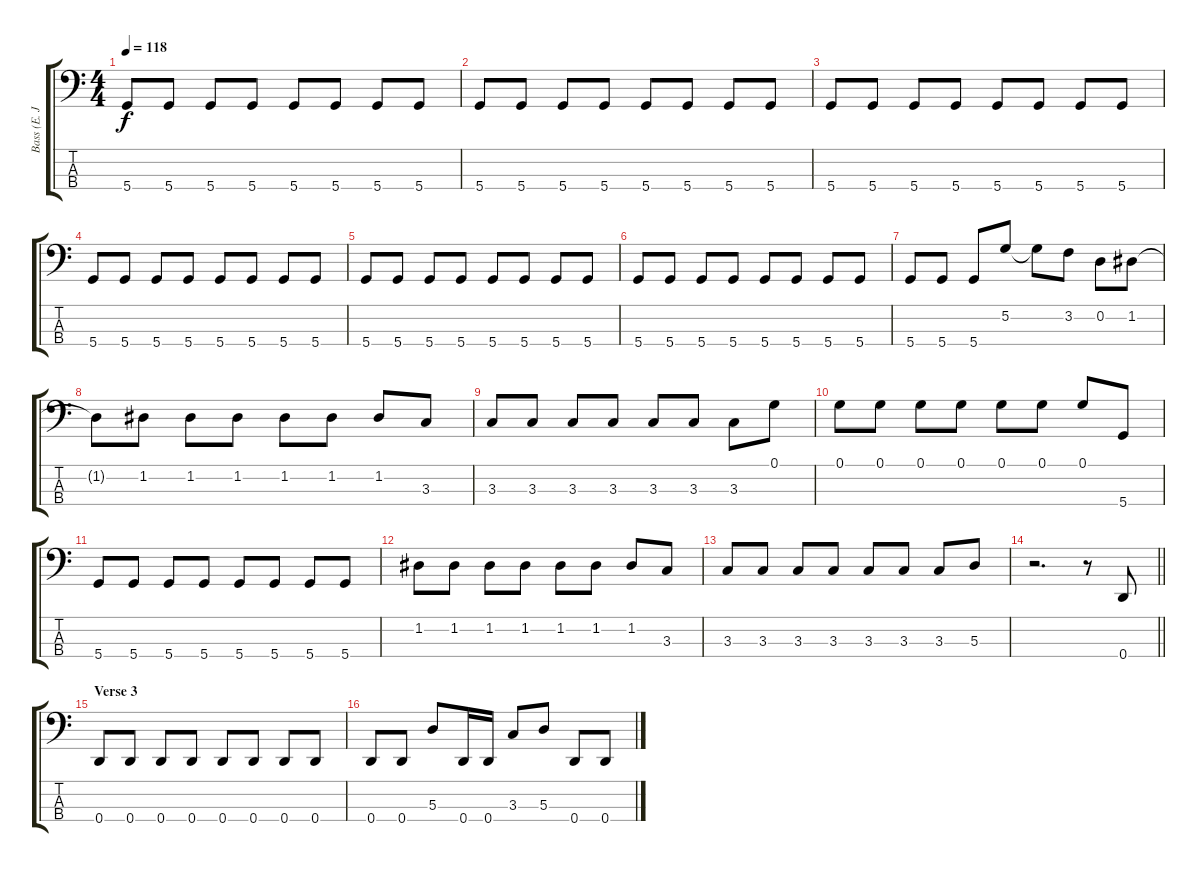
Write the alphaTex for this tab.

\track ("Bass (E. Jackson)" "Bass (E. J") {instrument electricbassfinger}
\staff {score tabs}
\tuning (G2 D2 A1 D1) {hide}
\ts (4 4)
\tempo 118
\clef f4
\ks c
5.4.8{dy f} 5.4.8 5.4.8 5.4.8 5.4.8 5.4.8 5.4.8 5.4.8 |
5.4.8 5.4.8 5.4.8 5.4.8 5.4.8 5.4.8 5.4.8 5.4.8 |
5.4.8 5.4.8 5.4.8 5.4.8 5.4.8 5.4.8 5.4.8 5.4.8 |
5.4.8 5.4.8 5.4.8 5.4.8 5.4.8 5.4.8 5.4.8 5.4.8 |
5.4.8 5.4.8 5.4.8 5.4.8 5.4.8 5.4.8 5.4.8 5.4.8 |
5.4.8 5.4.8 5.4.8 5.4.8 5.4.8 5.4.8 5.4.8 5.4.8 |
5.4.8 5.4.8 5.4.8 5.2.8 5.2{t}.8 3.2.8 0.2.8 1.2.8 |
1.2{t}.8 1.2.8 1.2.8 1.2.8 1.2.8 1.2.8 1.2.8 3.3.8 |
3.3.8 3.3.8 3.3.8 3.3.8 3.3.8 3.3.8 3.3.8 0.1.8 |
0.1.8 0.1.8 0.1.8 0.1.8 0.1.8 0.1.8 0.1.8 5.4.8 |
5.4.8 5.4.8 5.4.8 5.4.8 5.4.8 5.4.8 5.4.8 5.4.8 |
1.2.8 1.2.8 1.2.8 1.2.8 1.2.8 1.2.8 1.2.8 3.3.8 |
3.3.8 3.3.8 3.3.8 3.3.8 3.3.8 3.3.8 3.3.8 5.3.8 |
\barLineRight lightlight
r.2{d} r.8 0.4.8 |
\section ("" "Verse 3")
0.4.8 0.4.8 0.4.8 0.4.8 0.4.8 0.4.8 0.4.8 0.4.8 |
0.4.8 0.4.8 5.3.8 0.4.16 0.4.16 3.3.8 5.3.8 0.4.8 0.4.8
